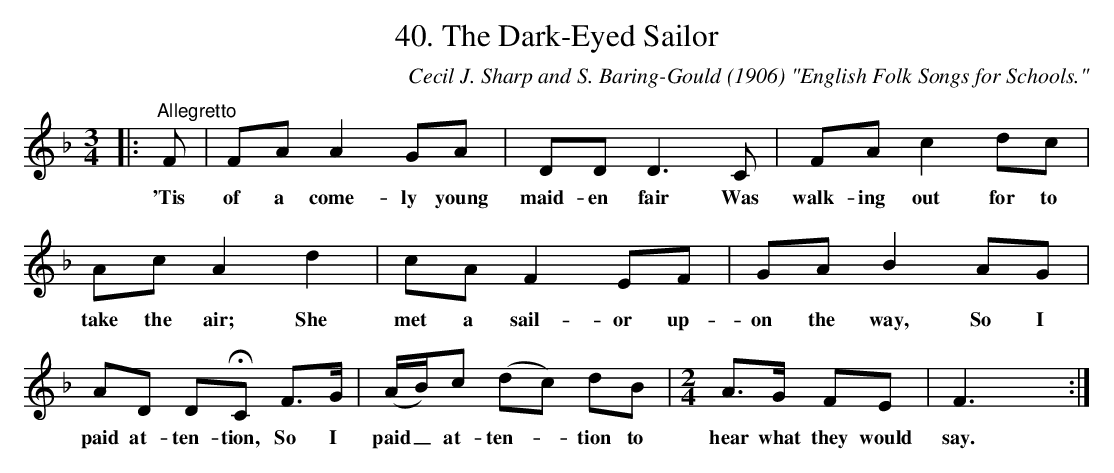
X:1
T:40. The Dark-Eyed Sailor
C:Cecil J. Sharp and S. Baring-Gould (1906) "English Folk Songs for Schools."
L:1/8
M:3/4
K:F
|:"^Allegretto" F | FA A2 GA | DD D3 C | FA c2 dc |$ Ac A2 d2 | cA F2 EF | GA B2 AG |$
w: 'Tis|of a come- ly young|maid- en fair Was|walk- ing out for to|take the air; She|met a sail- or up-|on the way, So I|
AD D!fermata!C F>G | (A/B/)c (dc) dB |[M:2/4] A>G FE | F3 x2 :|
w: paid at- ten- tion, So I|paid _ at- ten- * tion to|hear what they would|say.|
